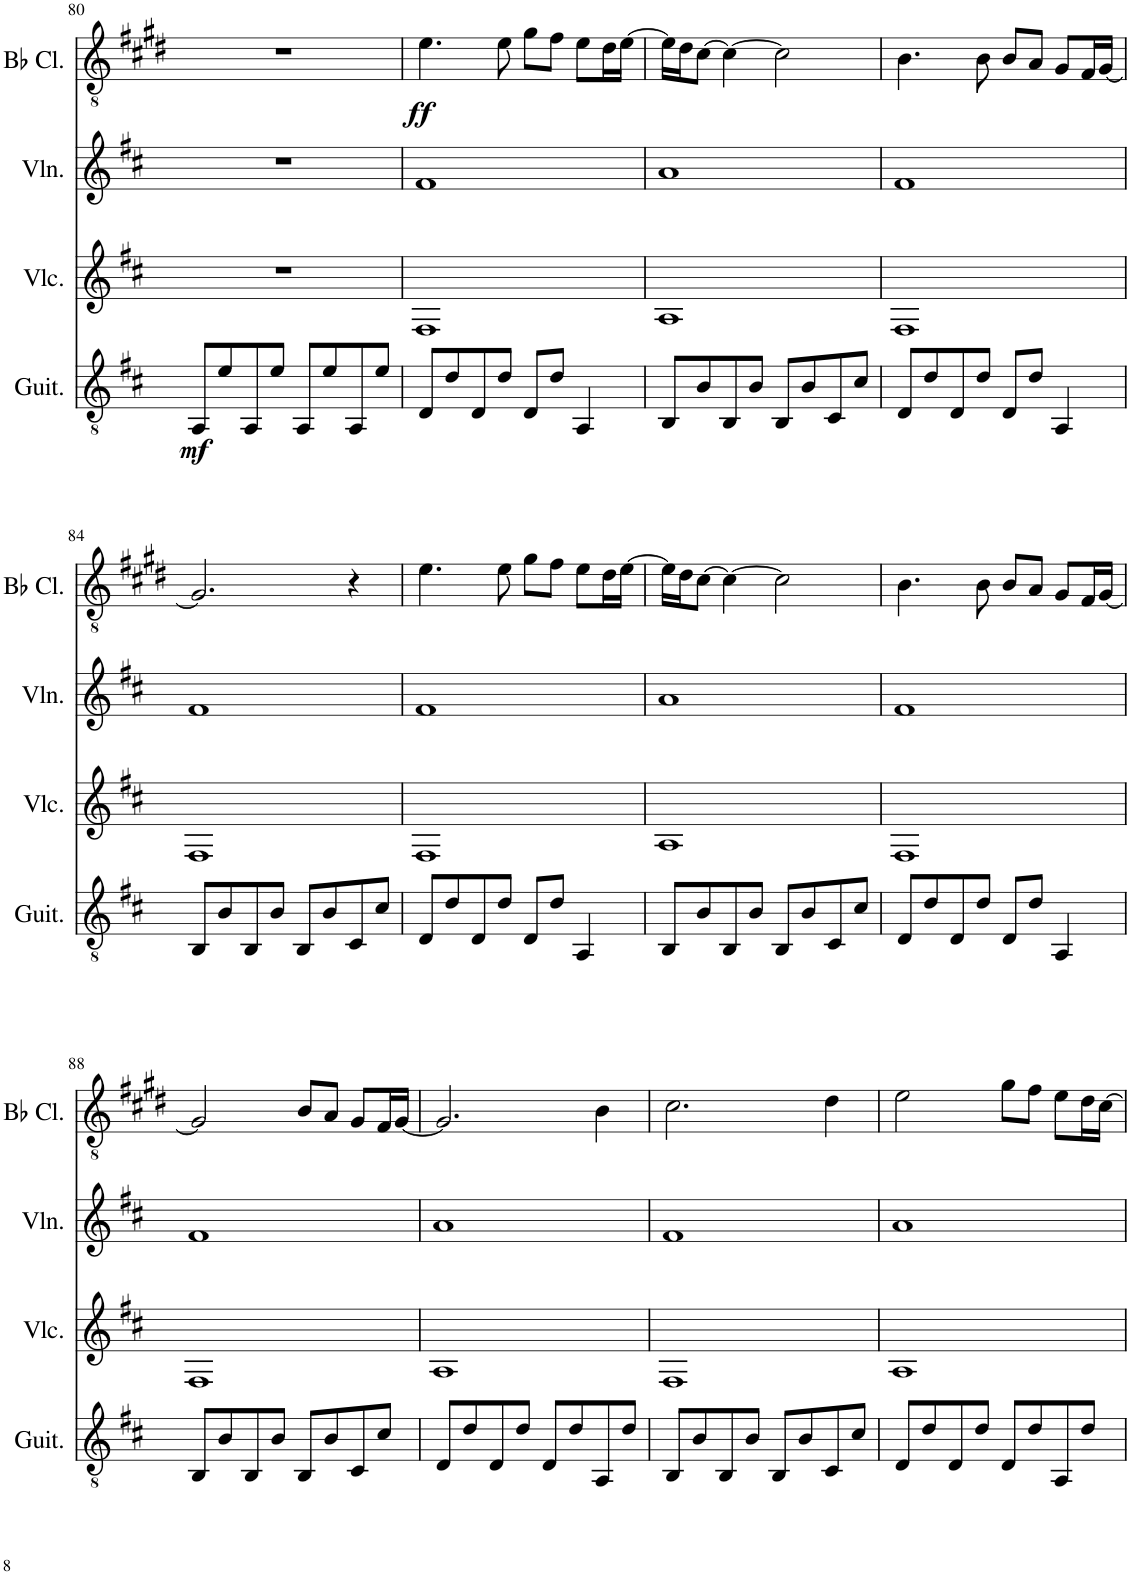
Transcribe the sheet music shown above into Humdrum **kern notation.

**kern	**dynam	**kern	**kern	**kern	**dynam
*part4	*part4	*part3	*part2	*part1	*part1
*staff4	*staff4	*staff3	*staff2	*staff1	*staff1
*I"Acoustic Guitar	*	*I"Violoncello	*I"Violin	*I"Bb Clarinet	*
*I'Guit.	*	*I'Vlc.	*I'Vln.	*I'Bb Cl.	*
!!LO:PB:g=z
*clefGv2	*	*clefG2	*clefG2	*clefGv2	*
*	*	*	*	*Trd1c2	*
*k[f#c#]	*	*k[f#c#]	*k[f#c#]	*k[f#c#g#d#]	*
*M4/4	*	*M4/4	*M4/4	*M4/4	*
=80	=80	=80	=80	=80	=80
!	!LO:DY:b	!	!	!	!
8AA/L	mf	1r	1r	1r	.
8e/	.	.	.	.	.
8AA/	.	.	.	.	.
8e/J	.	.	.	.	.
8AA/L	.	.	.	.	.
8e/	.	.	.	.	.
8AA/	.	.	.	.	.
8e/J	.	.	.	.	.
=81	=81	=81	=81	=81	=81
!	!	!	!	!	!LO:DY:b
8D/L	.	1F#	1f#	4.e\	ff
8d/	.	.	.	.	.
8D/	.	.	.	.	.
8d/J	.	.	.	8e\	.
8D/L	.	.	.	8g#\L	.
8d/J	.	.	.	8f#\J	.
4AA/	.	.	.	8e\L	.
.	.	.	.	16d#\L	.
.	.	.	.	[16e\JJ	.
=82	=82	=82	=82	=82	=82
8BB/L	.	1A	1a	16e\LL]	.
.	.	.	.	16d#\J	.
8B/	.	.	.	[8c#\J	.
8BB/	.	.	.	4c#\_	.
8B/J	.	.	.	.	.
8BB/L	.	.	.	2c#\]	.
8B/	.	.	.	.	.
8C#/	.	.	.	.	.
8c#/J	.	.	.	.	.
=83	=83	=83	=83	=83	=83
8D/L	.	1F#	1f#	4.B\	.
8d/	.	.	.	.	.
8D/	.	.	.	.	.
8d/J	.	.	.	8B\	.
8D/L	.	.	.	8B/L	.
8d/J	.	.	.	8A/J	.
4AA/	.	.	.	8G#/L	.
.	.	.	.	16F#/L	.
.	.	.	.	[16G#/JJ	.
!!LO:LB:g=z
=84	=84	=84	=84	=84	=84
8BB/L	.	1F#	1f#	2.G#/]	.
8B/	.	.	.	.	.
8BB/	.	.	.	.	.
8B/J	.	.	.	.	.
8BB/L	.	.	.	.	.
8B/	.	.	.	.	.
8C#/	.	.	.	4r	.
8c#/J	.	.	.	.	.
=85	=85	=85	=85	=85	=85
8D/L	.	1F#	1f#	4.e\	.
8d/	.	.	.	.	.
8D/	.	.	.	.	.
8d/J	.	.	.	8e\	.
8D/L	.	.	.	8g#\L	.
8d/J	.	.	.	8f#\J	.
4AA/	.	.	.	8e\L	.
.	.	.	.	16d#\L	.
.	.	.	.	[16e\JJ	.
=86	=86	=86	=86	=86	=86
8BB/L	.	1A	1a	16e\LL]	.
.	.	.	.	16d#\J	.
8B/	.	.	.	[8c#\J	.
8BB/	.	.	.	4c#\_	.
8B/J	.	.	.	.	.
8BB/L	.	.	.	2c#\]	.
8B/	.	.	.	.	.
8C#/	.	.	.	.	.
8c#/J	.	.	.	.	.
=87	=87	=87	=87	=87	=87
8D/L	.	1F#	1f#	4.B\	.
8d/	.	.	.	.	.
8D/	.	.	.	.	.
8d/J	.	.	.	8B\	.
8D/L	.	.	.	8B/L	.
8d/J	.	.	.	8A/J	.
4AA/	.	.	.	8G#/L	.
.	.	.	.	16F#/L	.
.	.	.	.	[16G#/JJ	.
!!LO:LB:g=z
=88	=88	=88	=88	=88	=88
8BB/L	.	1F#	1f#	2G#/]	.
8B/	.	.	.	.	.
8BB/	.	.	.	.	.
8B/J	.	.	.	.	.
8BB/L	.	.	.	8B/L	.
8B/	.	.	.	8A/J	.
8C#/	.	.	.	8G#/L	.
8c#/J	.	.	.	16F#/L	.
.	.	.	.	[16G#/JJ	.
=89	=89	=89	=89	=89	=89
8D/L	.	1A	1a	2.G#/]	.
8d/	.	.	.	.	.
8D/	.	.	.	.	.
8d/J	.	.	.	.	.
8D/L	.	.	.	.	.
8d/	.	.	.	.	.
8AA/	.	.	.	4B\	.
8d/J	.	.	.	.	.
=90	=90	=90	=90	=90	=90
8BB/L	.	1F#	1f#	2.c#\	.
8B/	.	.	.	.	.
8BB/	.	.	.	.	.
8B/J	.	.	.	.	.
8BB/L	.	.	.	.	.
8B/	.	.	.	.	.
8C#/	.	.	.	4d#\	.
8c#/J	.	.	.	.	.
=91	=91	=91	=91	=91	=91
8D/L	.	1A	1a	2e\	.
8d/	.	.	.	.	.
8D/	.	.	.	.	.
8d/J	.	.	.	.	.
8D/L	.	.	.	8g#\L	.
8d/	.	.	.	8f#\J	.
8AA/	.	.	.	8e\L	.
8d/J	.	.	.	16d#\L	.
.	.	.	.	[16c#\JJ	.
=	=	=	=	=	=
*-	*-	*-	*-	*-	*-
